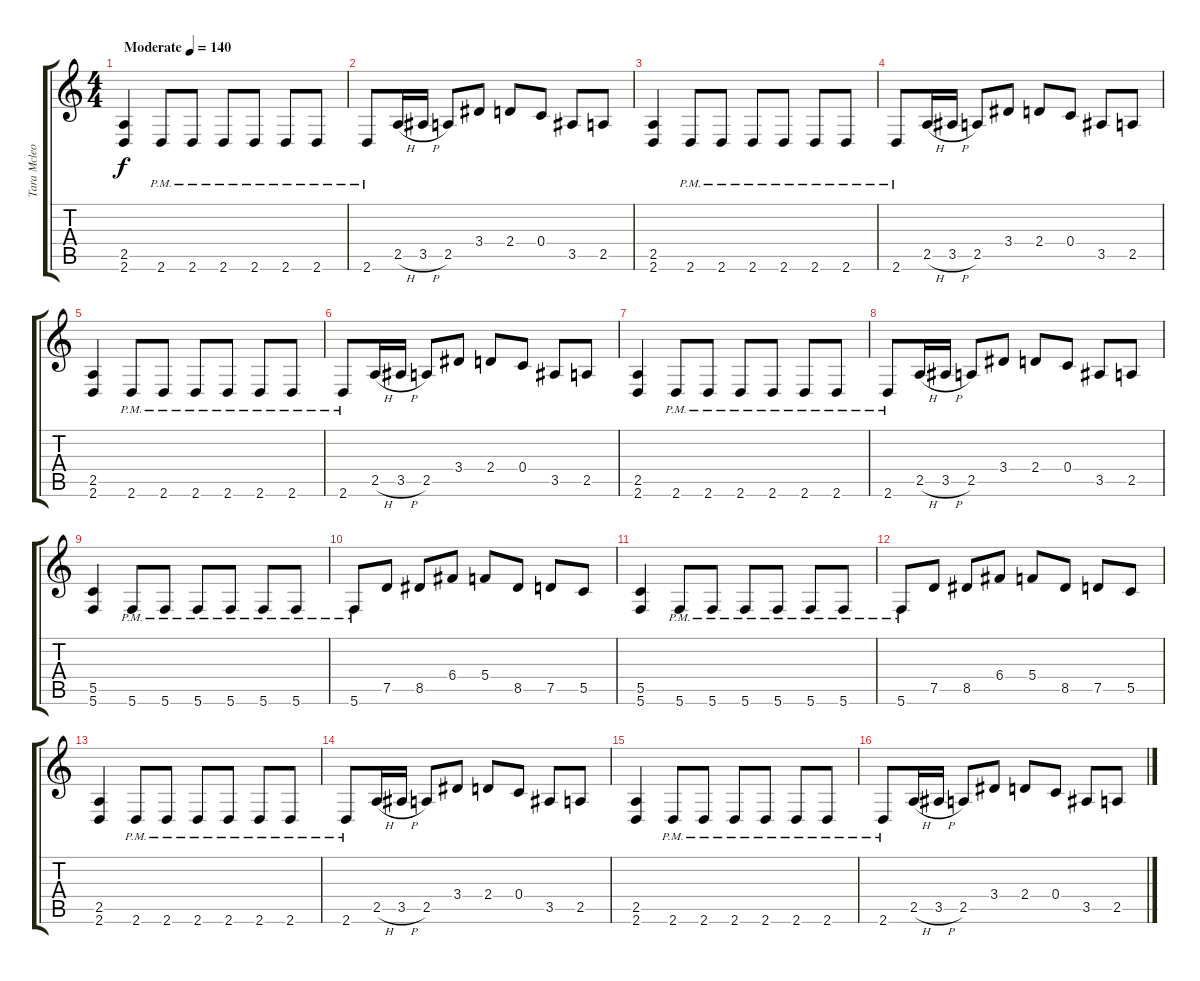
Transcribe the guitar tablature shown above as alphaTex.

\track ("Tara Mcleod" "Tara Mcleo") {instrument distortionguitar}
\staff {score tabs}
\tuning (D4 A3 F3 C3 G2 C2) {hide}
\ts (4 4)
\tempo (140 "Moderate")
\clef g2
\ks c
(2.5 2.6).4{dy f instrument distortionguitar} 2.6{pm}.8 2.6{pm}.8 2.6{pm}.8 2.6{pm}.8 2.6{pm}.8 2.6{pm}.8 |
2.6{pm}.8 2.5{h}.16 3.5{h}.16 2.5.8 3.4.8 2.4.8 0.4.8 3.5.8 2.5.8 |
(2.5 2.6).4 2.6{pm}.8 2.6{pm}.8 2.6{pm}.8 2.6{pm}.8 2.6{pm}.8 2.6{pm}.8 |
2.6{pm}.8 2.5{h}.16 3.5{h}.16 2.5.8 3.4.8 2.4.8 0.4.8 3.5.8 2.5.8 |
(2.5 2.6).4 2.6{pm}.8 2.6{pm}.8 2.6{pm}.8 2.6{pm}.8 2.6{pm}.8 2.6{pm}.8 |
2.6{pm}.8 2.5{h}.16 3.5{h}.16 2.5.8 3.4.8 2.4.8 0.4.8 3.5.8 2.5.8 |
(2.5 2.6).4 2.6{pm}.8 2.6{pm}.8 2.6{pm}.8 2.6{pm}.8 2.6{pm}.8 2.6{pm}.8 |
2.6{pm}.8 2.5{h}.16 3.5{h}.16 2.5.8 3.4.8 2.4.8 0.4.8 3.5.8 2.5.8 |
(5.5 5.6).4 5.6{pm}.8 5.6{pm}.8 5.6{pm}.8 5.6{pm}.8 5.6{pm}.8 5.6{pm}.8 |
5.6{pm}.8 7.5.8 8.5.8 6.4.8 5.4.8 8.5.8 7.5.8 5.5.8 |
(5.5 5.6).4 5.6{pm}.8 5.6{pm}.8 5.6{pm}.8 5.6{pm}.8 5.6{pm}.8 5.6{pm}.8 |
5.6{pm}.8 7.5.8 8.5.8 6.4.8 5.4.8 8.5.8 7.5.8 5.5.8 |
(2.5 2.6).4 2.6{pm}.8 2.6{pm}.8 2.6{pm}.8 2.6{pm}.8 2.6{pm}.8 2.6{pm}.8 |
2.6{pm}.8 2.5{h}.16 3.5{h}.16 2.5.8 3.4.8 2.4.8 0.4.8 3.5.8 2.5.8 |
(2.5 2.6).4 2.6{pm}.8 2.6{pm}.8 2.6{pm}.8 2.6{pm}.8 2.6{pm}.8 2.6{pm}.8 |
2.6{pm}.8 2.5{h}.16 3.5{h}.16 2.5.8 3.4.8 2.4.8 0.4.8 3.5.8 2.5.8
